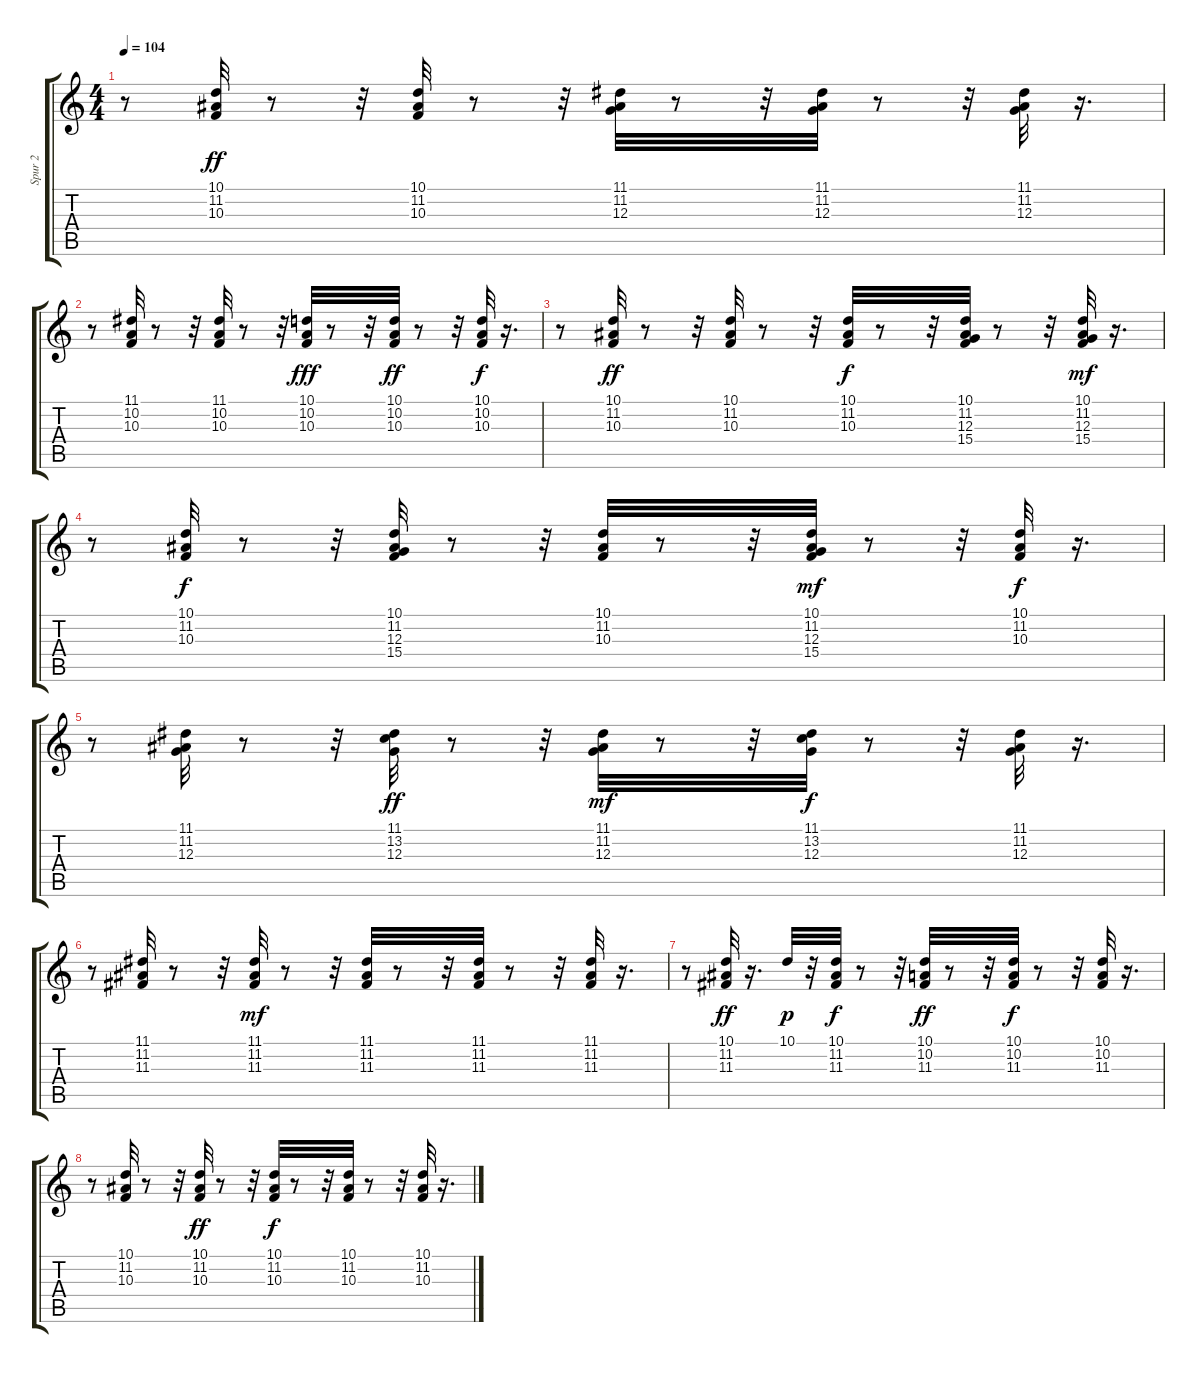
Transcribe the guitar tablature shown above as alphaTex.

\track ("Spur 2" "Spur 2") {instrument acousticgrandpiano}
\staff {score tabs}
\tuning (E4 B3 G3 D3 A2 E2) {hide}
\ts (4 4)
\tempo 104
\clef g2
\ks c
r.8{dy fff} (10.1 11.2 10.3).32{dy ff} r.8 r.32 (10.1 11.2 10.3).32 r.8 r.32 (11.1 11.2 12.3).32 r.8 r.32 (11.1 11.2 12.3).32 r.8 r.32 (11.1 11.2 12.3).32 r.16{d} |
r.8 (11.1 10.2 10.3).32 r.8 r.32 (11.1 10.2 10.3).32 r.8 r.32 (10.1 10.2 10.3).32{dy fff} r.8 r.32 (10.1 10.2 10.3).32{dy ff} r.8 r.32 (10.1 10.2 10.3).32{dy f} r.16{d} |
r.8 (10.1 11.2 10.3).32{dy ff} r.8 r.32 (10.1 11.2 10.3).32 r.8 r.32 (10.1 11.2 10.3).32{dy f} r.8 r.32 (10.1 11.2 12.3 15.4).32 r.8 r.32 (10.1 11.2 12.3 15.4).32{dy mf} r.16{d} |
r.8 (10.1 11.2 10.3).32{dy f} r.8 r.32 (10.1 11.2 12.3 15.4).32 r.8 r.32 (10.1 11.2 10.3).32 r.8 r.32 (10.1 11.2 12.3 15.4).32{dy mf} r.8 r.32 (10.1 11.2 10.3).32{dy f} r.16{d} |
r.8 (11.1 11.2 12.3).32 r.8 r.32 (11.1 13.2 12.3).32{dy ff} r.8 r.32 (11.1 11.2 12.3).32{dy mf} r.8 r.32 (11.1 13.2 12.3).32{dy f} r.8 r.32 (11.1 11.2 12.3).32 r.16{d} |
r.8 (11.1 11.2 11.3).32 r.8 r.32 (11.1 11.2 11.3).32{dy mf} r.8 r.32 (11.1 11.2 11.3).32 r.8 r.32 (11.1 11.2 11.3).32 r.8 r.32 (11.1 11.2 11.3).32 r.16{d} |
r.8 (10.1 11.2 11.3).32{dy ff} r.16{d} 10.1.32{dy p} r.32 (10.1 11.2 11.3).32{dy f} r.8 r.32 (10.1 10.2 11.3).32{dy ff} r.8 r.32 (10.1 10.2 11.3).32{dy f} r.8 r.32 (10.1 10.2 11.3).32 r.16{d} |
r.8 (10.1 11.2 10.3).32 r.8 r.32 (10.1 11.2 10.3).32{dy ff} r.8 r.32 (10.1 11.2 10.3).32{dy f} r.8 r.32 (10.1 11.2 10.3).32 r.8 r.32 (10.1 11.2 10.3).32 r.16{d}
